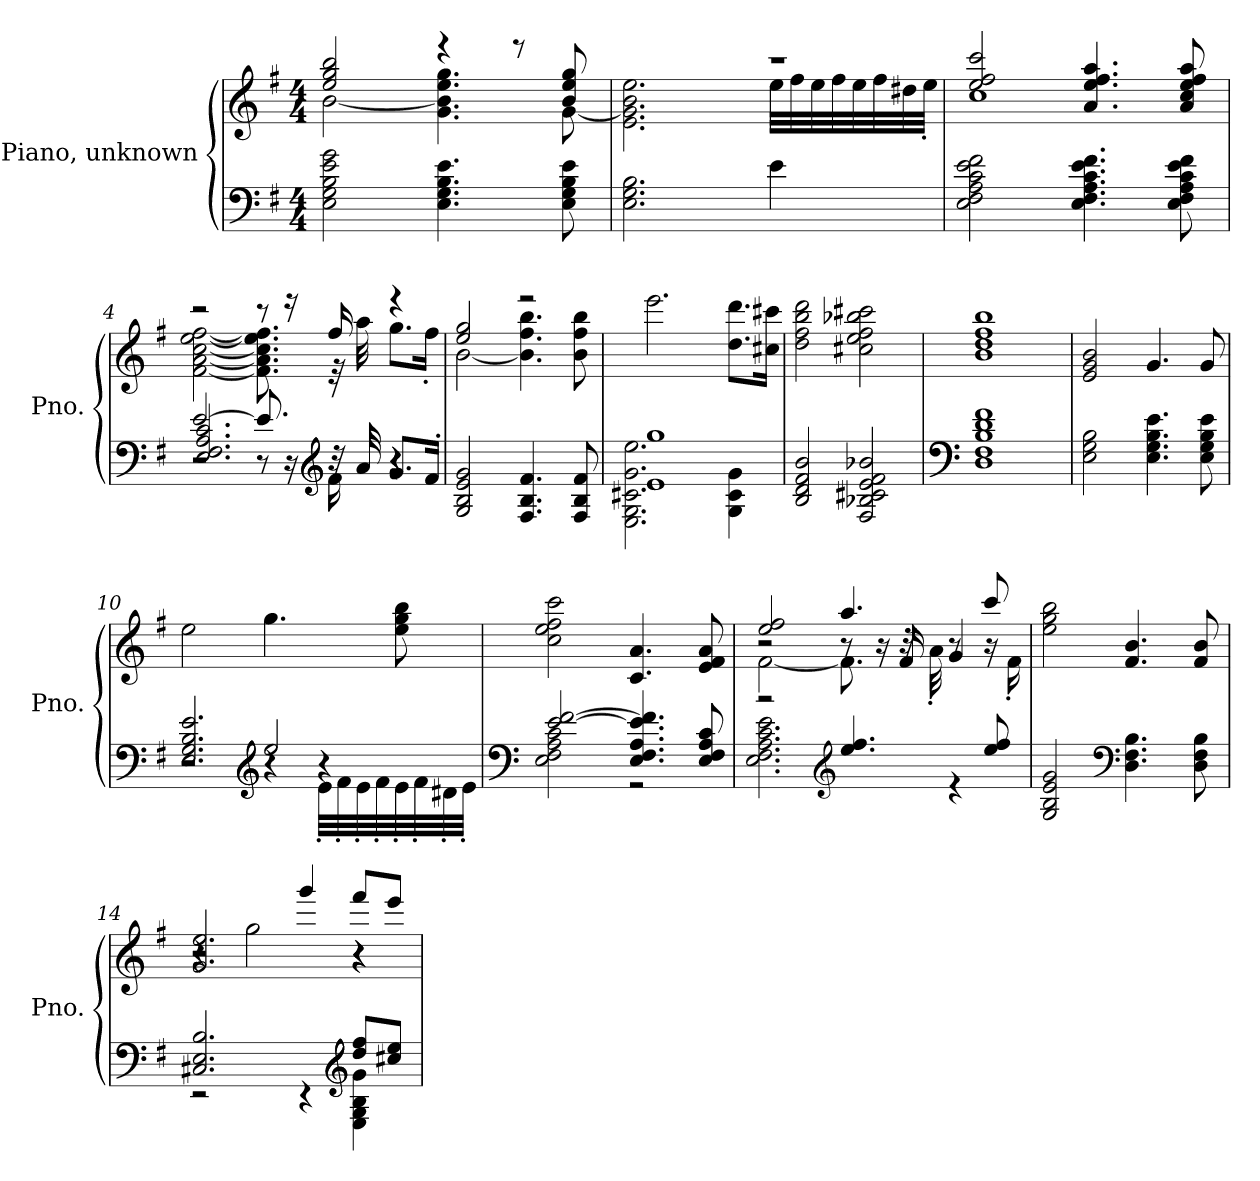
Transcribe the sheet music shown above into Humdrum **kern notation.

**kern	**kern
*part1	*part1
*staff2	*staff1
*I"Piano, unknown	*
*I'Pno.	*
*clefF4	*clefG2
*k[f#]	*k[f#]
*M4/4	*M4/4
*MM120	*MM120
=1	=1
*	*^
2E\ 2G\ 2B\ 2e\ 2g\	2ee/ 2gg/ 2bb/	[2b\
4.E\ 4.G\ 4.B\ 4.e\	4r	4.g\ 4.b\] 4.ee\ 4.gg\
.	8r	.
8E\ 8G\ 8B\ 8e\	8b/ 8ee/ 8gg/	[8g\
=2	=2	=2
2.E\ 2.G\ 2.B\	1r	2.e\ 2.g\] 2.b\ 2.ee\
4e\	.	32ee\LLL
.	.	32ff#\
.	.	32ee\
.	.	32ff#\
.	.	32ee\
.	.	32ff#\
.	.	32dd#X\
.	.	32ee'\JJJ
=3	=3	=3
2E\ 2F#\ 2A\ 2c\ 2e\ 2f#\	2ee/ 2ff#/ 2ccc/	1cc
4.E\ 4.F#\ 4.A\ 4.c\ 4.e\ 4.f#\	4.a/ 4.ee/ 4.ff#/ 4.aa/	.
8E\ 8F#\ 8A\ 8c\ 8e\ 8f#\	8a/ 8cc/ 8ee/ 8ff#/ 8aa/	.
=4	=4	=4
*^	*	*
*	*^	*	*
[2e/	2r	2.E/ 2.F#/ 2.A/ 2.c/	2r	[2f#\ [2a\ [2cc\ [2ee\ [2ff#\
8.e/]	8r	.	8r	8.f#\] 8.a\] 8.cc\] 8.ee\] 8.ff#\]
.	16r	.	16r	.
*clefG2	*	*	*	*
32r	16f#\	.	16ff#/	32r
32a/	.	.	.	32aa\
8.g/L	4r	4r	4r	8.gg\L
16f#'/Jk	.	.	.	16ff#'\Jk
*v	*v	*v	*	*
!!LO:LB:g=z	!!
=5	=5	=5
2G/ 2B/ 2e/ 2g/	2ee/ 2gg/	[2b\
4.F#/ 4.B/ 4.f#/	2r	4.b\] 4.ff#\ 4.bb\
8F#/ 8B/ 8f#/	.	8b\ 8ff#\ 8bb\
*	*v	*v
=6	=6
*^	*
1e 1gg	2.E\ 2.G\ 2.c#X\ 2.g\ 2.ee\	2.eee\
.	4G\ 4c#\ 4g\	8.dd\ 8.ddd\L
.	.	16cc#X\ 16ccc#X\Jk
*v	*v	*
=7	=7
2B/ 2d/ 2f#/ 2b/	2dd\ 2ff#\ 2bb\ 2ddd\
2F#/ 2B-X/ 2c#X/ 2e/ 2f#/ 2b-X/	2cc#X\ 2ee\ 2ff#\ 2bb-X\ 2ccc#X\
=8	=8
*clefF4	*
1D 1F# 1B 1d 1f#	1b 1dd 1ff# 1bb
=9	=9
2E\ 2G\ 2B\	2e/ 2g/ 2b/
4.E\ 4.G\ 4.B\ 4.e\	4.g/
8E\ 8G\ 8B\ 8e\	8g/
=10	=10
*^	*
*	*^	*
2r	2r	2.E/ 2.G/ 2.B/ 2.e/	2ee\
*clefG2	*	*	*
2ee/	4r	.	4.gg\
.	32e'\LLL	4r	.
.	32f#'\	.	.
.	32e'\	.	.
.	32f#'\	.	.
.	32e'\	.	8ee\ 8gg\ 8bb\
.	32f#'\	.	.
.	32d#X'\	.	.
.	32e'\JJJ	.	.
*v	*v	*v	*
!!LO:LB:g=z
=11	=11
*clefF4	*
*^	*
[2e/ [2f#/	2E\ 2F#\ 2A\ 2c\	2cc\ 2ee\ 2ff#\ 2ccc\
4.E/ 4.F#/ 4.A/ 4.e/] 4.f#/]	2r	4.c/ 4.a/
8E/ 8F#/ 8A/ 8c/	.	8e/ 8f#/ 8a/
=12	=12	=12
*	*	*^
*	*	*	*^
2r	2.E\ 2.F#\ 2.A\ 2.c\ 2.e\	2ee/ 2ff#/	[2f#\	2r
*clefG2	*	*	*	*
4.ee/ 4.ff#/	.	4.aa/	8.f#\]	8r
.	.	.	.	16r
.	.	.	32r	16f#/
.	.	.	32a'\	.
.	4r	.	8r	4g/
8ee/ 8ff#/	.	8ccc/	16r	.
.	.	.	16f#'\	.
*v	*v	*	*	*
*	*v	*v	*v
=13	=13
2G/ 2B/ 2e/ 2g/	2ee\ 2gg\ 2bb\
*clefF4	*
4.D\ 4.F#\ 4.B\	4.f#/ 4.b/
8D\ 8F#\ 8B\	8f#/ 8b/
=14	=14
*^	*^
*	*	*	*^
2.C#X/ 2.E/ 2.B/	2r	2r	4r	2.g/ 2.ee/
.	.	.	2gg\	.
.	4r	4ggg/	.	.
*clefG2	*	*	*	*
8dd/ 8ff#/L	4E\ 4G\ 4B\ 4g\	8fff#/L	4r	4r
8cc#X/ 8ee/J	.	8eee/J	.	.
*v	*v	*	*	*
*	*v	*v	*v
=	=
*-	*-
